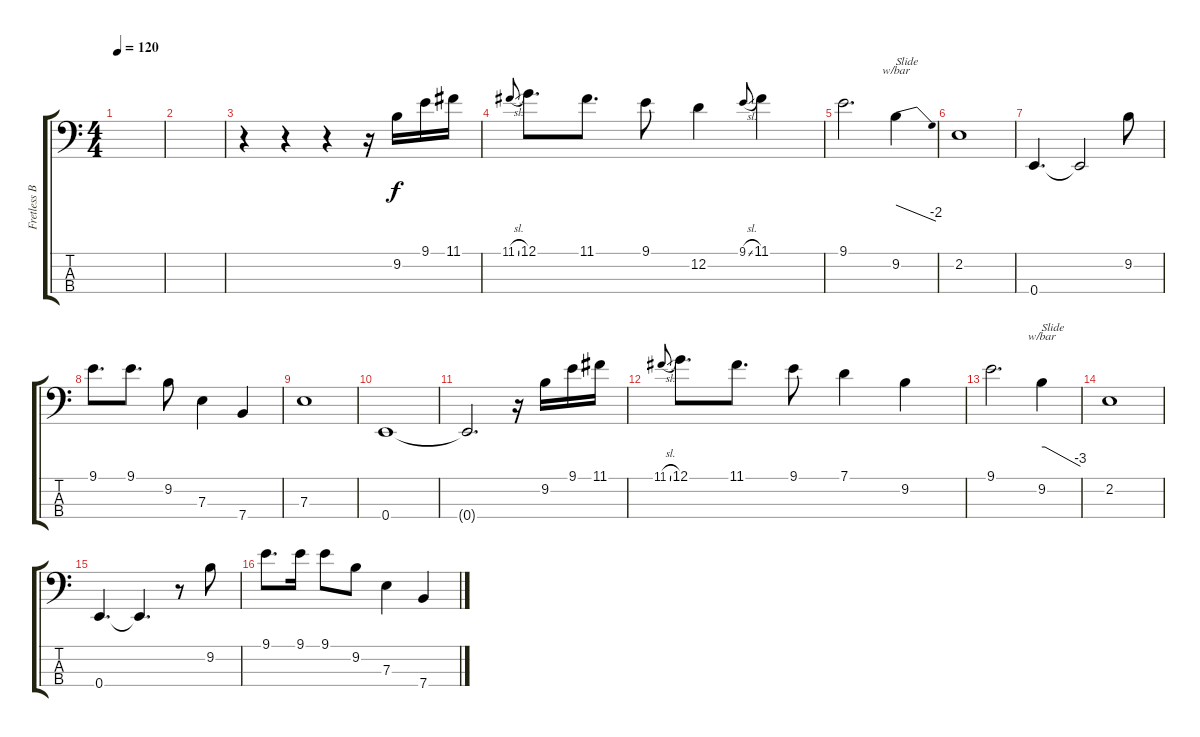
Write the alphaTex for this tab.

\track ("Fretless Bass" "Fretless B") {instrument fretlessbass}
\staff {score tabs}
\tuning (G2 D2 A1 E1) {hide}
\ts (4 4)
\tempo 120
\clef f4
\ks c
|
|
r.4 r.4 r.4 r.16 9.2.16 9.1.16 11.1.16 |
11.1{sl}.8{gr onbeat} 12.1.8{d} 11.1.8{d} 9.1.8 12.2.4 9.1{sl}.8{gr onbeat} 11.1.4 |
9.1.2{d} 9.2.4{tbe (dive default 0 0 60 -8) txt "Slide"} |
2.2.1 |
0.4.4{d} 0.4{t}.2 9.2.8 |
9.1.8{d} 9.1.8{d} 9.2.8 7.3.4 7.4.4 |
7.3.1 |
0.4.1 |
0.4{t}.2{d} r.16 9.2.16 9.1.16 11.1.16 |
11.1{sl}.8{gr onbeat} 12.1.8{d} 11.1.8{d} 9.1.8 7.1.4 9.2.4 |
9.1.2{d} 9.2.4{tbe (custom default 0 0 5 0 60 -12) txt "Slide"} |
2.2.1 |
0.4.4{d} 0.4{t}.4{d} r.8 9.2.8 |
9.1.8{d} 9.1.16 9.1.8 9.2.8 7.3.4 7.4.4
